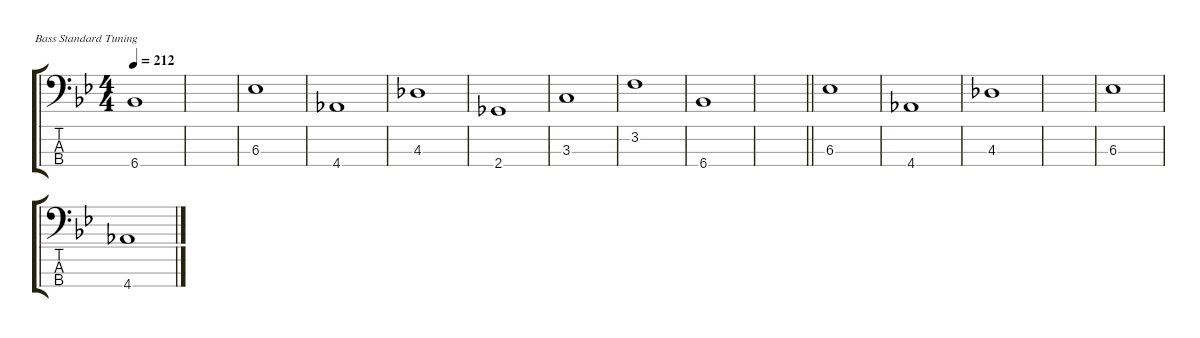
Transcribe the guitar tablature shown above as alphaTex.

\defaultSystemsLayout 4
\hideDynamics
\bracketExtendMode groupsimilarinstruments
\singleTrackTrackNamePolicy hidden
\multiTrackTrackNamePolicy allsystems
\firstSystemTrackNameMode fullname
\otherSystemsTrackNameMode fullname
\firstSystemTrackNameOrientation horizontal
\otherSystemsTrackNameOrientation horizontal
\defaultBarNumberDisplay Hide
\track ("bass" "A-Bass") {instrument acousticbass}
\staff {score tabs}
\tuning (G2 D2 A1 E1)
\ts (4 4)
\tempo 212
\clef f4
\ks bb
6.4.1{dy mf} |
|
6.3.1 |
4.4.1 |
4.3.1 |
2.4.1 |
3.3.1 |
3.2.1 |
6.4.1 |
\barLineRight lightlight
|
6.3.1 |
4.4.1 |
4.3.1 |
|
6.3.1 |
4.4.1
